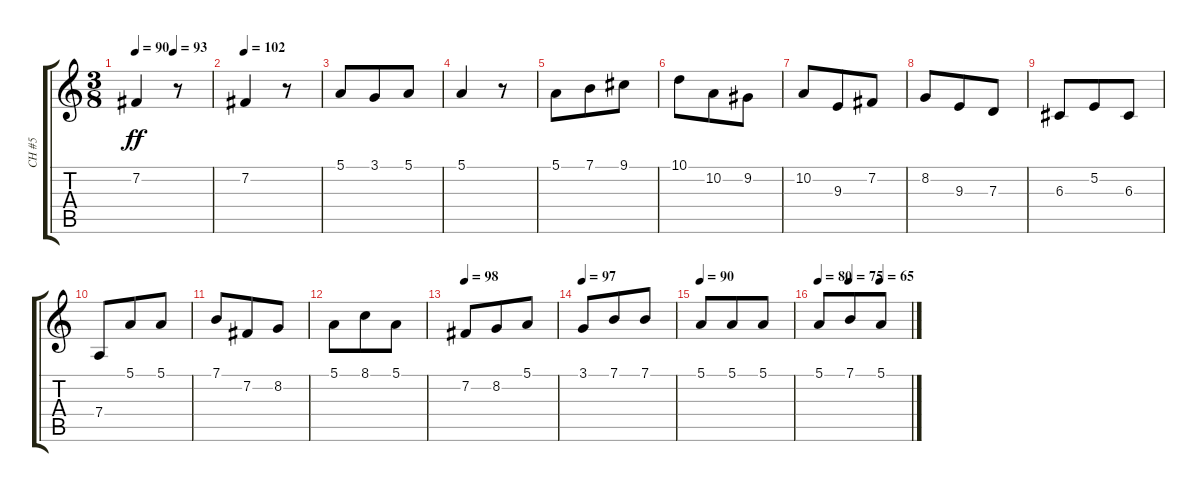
\track ("CH #5" "CH #5") {instrument stringensemble1}
\staff {score tabs}
\tuning (E4 B3 G3 D3 A2 E2) {hide}
\ts (3 8)
\tempo 90
\tempo (93 0.5)
\clef g2
\ks c
7.2.4{dy ff} r.8 |
\tempo 102
7.2.4 r.8 |
5.1.8 3.1.8 5.1.8 |
5.1.4 r.8 |
5.1.8 7.1.8 9.1.8 |
10.1.8 10.2.8 9.2.8 |
10.2.8 9.3.8 7.2.8 |
8.2.8 9.3.8 7.3.8 |
6.3.8 5.2.8 6.3.8 |
7.4.8 5.1.8 5.1.8 |
7.1.8 7.2.8 8.2.8 |
5.1.8 8.1.8 5.1.8 |
\tempo 98
7.2.8 8.2.8 5.1.8 |
\tempo 97
3.1.8 7.1.8 7.1.8 |
\tempo 90
5.1.8 5.1.8 5.1.8 |
\tempo 80
\tempo (75 0.3333333333333333)
\tempo (65 0.6666666666666666)
5.1.8 7.1.8 5.1.8
